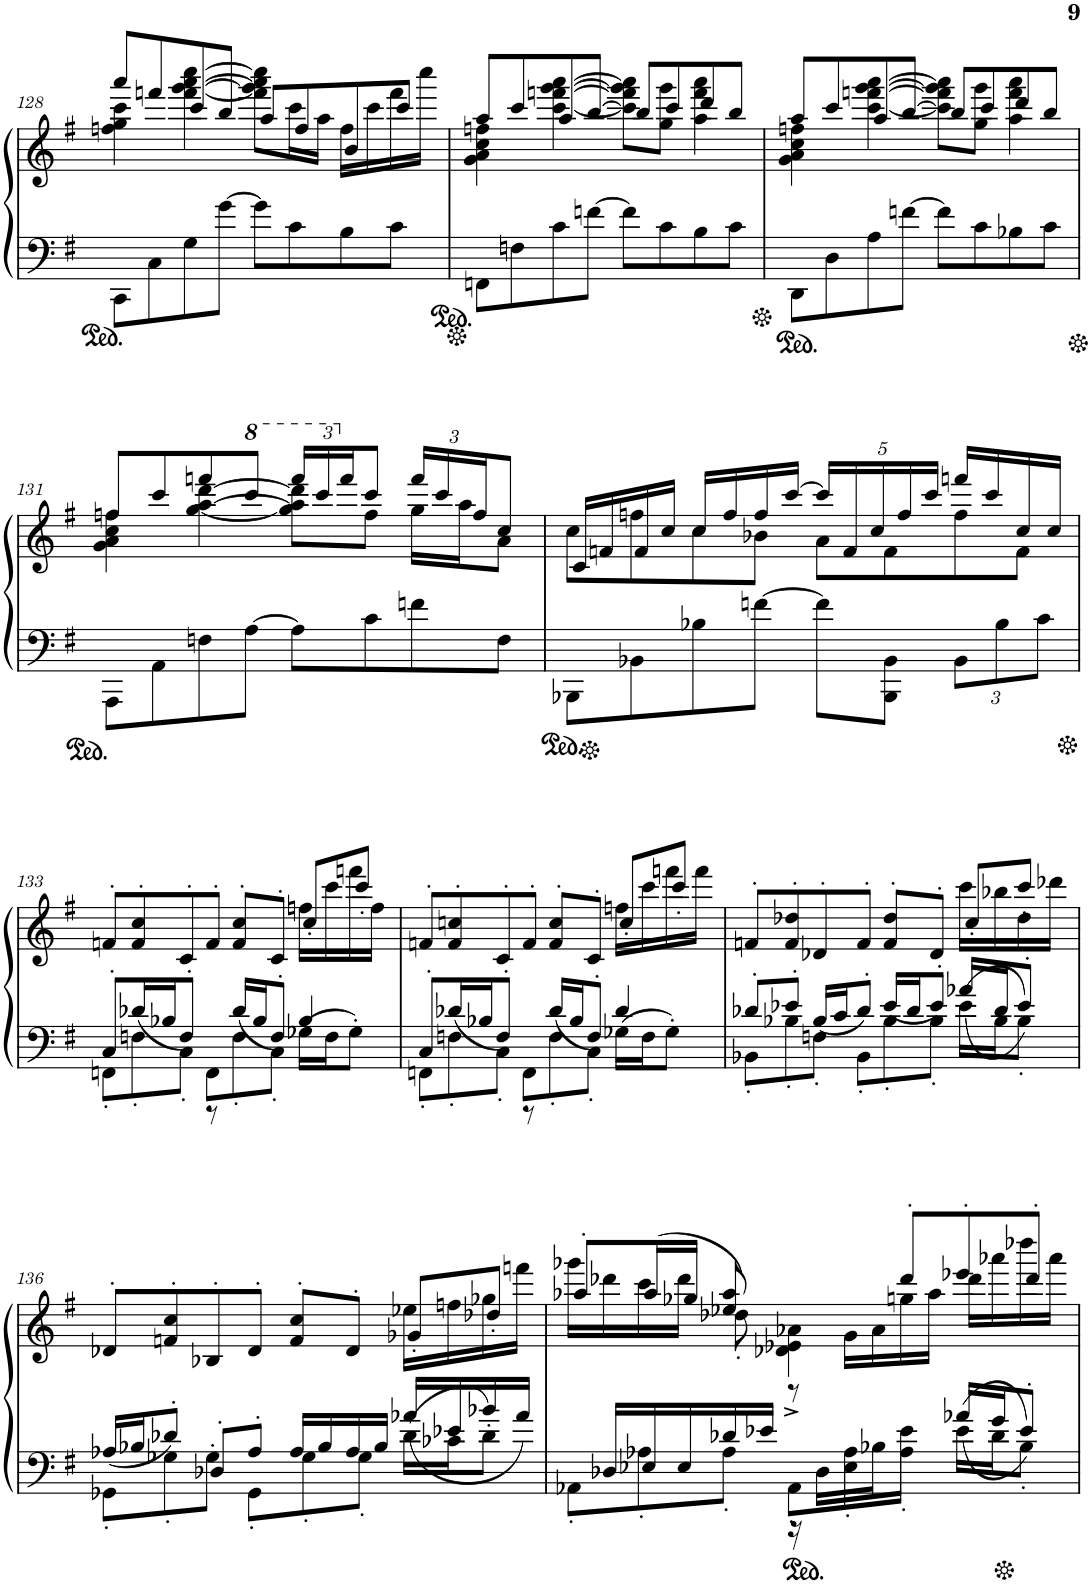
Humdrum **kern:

**kern	**kern
*part1	*part1
*staff2	*staff1
*I"Piano	*
*I'Pno.	*
!!LO:PB:g=z
*clefF4	*clefG2
*k[f#]	*k[f#]
*M4/4	*M4/4
=128	=128
*^	*^
1ryy	8CC\L	8aaa/L	4ffn\ 4gg\ 4ccc\
.	8C\	8fffn/	.
.	8G\	8ccc/	[4fff\ [>4ggg\ [>4aaa\ [>4cccc\
.	[>8g\J	8bb/J	.
.	8g\L]	8aa/L	8fff\] 8ggg\] 8aaa\] 8cccc\]L
.	8c\	8ff/	16ccc\L
.	.	.	16aa\JJ
.	8B\	8b/	16ff\LL
.	.	.	16ccc\
.	8c\J	8ccc/J	16fff\
.	.	.	16cccc\JJ
=129	=129	=129	=129
1ryy	8FFn\L	8aa/L	4g\ 4a\ 4cc\ 4ffn\
.	8Fn\	8ccc/	.
.	8c\	8aa/	[4ccc\ [>4fffn\ [>4ggg\ [>4aaa\
.	[>8fn\J	[8bb/J	.
.	8f\L]	8bb/L]	8ccc\] 8fff\] 8ggg\] 8aaa\]L
.	8c\	8ccc/	8gg\ 8ggg\J
.	8B\	8ddd/	4aa\ 4fff\ 4aaa\
.	8c\J	8bb/J	.
=130	=130	=130	=130
1ryy	8DD\L	8aa/L	4g\ 4a\ 4cc\ 4ffn\
.	8D\	8ccc/	.
.	8A\	8aa/	[4ccc\ [>4fffn\ [>4ggg\ [>4aaa\
.	[>8fn\J	[8bb/J	.
.	8f\L]	8bb/L]	8ccc\] 8fff\] 8ggg\] 8aaa\]L
.	8c\	8ccc/	8gg\ 8ggg\J
.	8B-X\	8ddd/	4aa\ 4fff\ 4aaa\
.	8c\J	8bb/J	.
!!LO:LB:g=z	!!
=131	=131	=131	=131
1ryy	8AAA\L	8ffn/L	4g\ 4a\ 4cc\ 4ff\
.	8AA\	8ccc/	.
.	8Fn\	8fffn/	[4gg\ [>4aa\ [>4ddd\
*	*	*8va	*
.	[>8A\J	8cccc/J	.
*	*	*Xbrackettup	*
.	8A\L]	24ffff/LL	8ggg\] 8aaa\] 8dddd\]L
.	.	24cccc/	.
*	*	*X8va	*
.	.	24fff/J	.
.	8c\	8ccc/J	8ff\J
.	8fn\	24fff/LL	16gg\LL
.	.	24ccc/	.
.	.	.	16aa\J
.	.	24ff/J	.
.	8F\J	8cc/J	8a\J
=132	=132	=132	=132
1ryy	8BBB-X\L	16c/LL	8cc\L
.	.	16fn/	.
.	8BB-X\	16f/	8ffn\
.	.	16cc/JJ	.
.	8B-X\	16cc/LL	8cc\
.	.	16ff/	.
.	[>8fn\J	16ff/	8b-X\J
.	.	[16ccc/JJ	.
.	8f\L]	20ccc/LL]	8a\L
.	.	20f/	.
.	.	20cc/	.
.	8BBB-\ 8BB-\J	.	8f\
.	.	20ff/	.
.	.	20ccc/JJ	.
*	*Xbrackettup	*	*
.	12BB-\L	16fffn/LL	8ff\
.	.	16ccc/	.
.	12B-\	.	.
.	.	16cc/	8f\J
.	12c\J	.	.
.	.	16cc/JJ	.
!!LO:LB:g=z	!!
=133	=133	=133	=133
8FFn'<\L	8C'>/L	8fn'>/L	2.ryy
8Fn'<\	16d-X/L	8f/'> 8cc/'>	.
.	16B-X/J	.	.
8C'<\J	8F'/J	8c'>/	.
8FF'<\L	8r	8f'>/J	.
8F'\	16d-/LL	8f/'> 8cc/'>L	.
.	16B-/J	.	.
8C'\J	8F'/J	8c'>/J	.
16G-X\LL	4B-/	8cc'</L	16ffn\LL
16F\J	.	.	16ccc\
8G-'>\J	.	8ccc'</J	16fffn\
.	.	.	16ff\JJ
=134	=134	=134	=134
8FFn'<\L	8C'>/L	8fn'>/L	2.ryy
8Fn'<\	16d-X/L	8f/'> 8ccn/'>	.
.	16B-X/J	.	.
8C'<\J	8F'/J	8c'>/	.
8FF'<\L	8r	8f'>/J	.
8F'\	16d-/LL	8f/'> 8cc/'>L	.
.	16B-/J	.	.
8C'\J	8F'/J	8c'>/J	.
16G-X\LL	4d-/	8cc'</L	16ffn\LL
16F\J	.	.	16ccc\
8G-'>\J	.	8ccc'</J	16fffn\
.	.	.	16fff\JJ
=135	=135	=135	=135
8BB-X'\L	8d-X'>/L	8fn'>/L	2.ryy
8B-X'\	8e-X'/J	8f/'> 8dd-X/'>	.
8Fn'\J	16B-/LL	8d-X'>/	.
.	16c/J	.	.
8BB-'\L	8d-'/J	8f'>/J	.
8B-'\	16e-/LL	8f/'> 8dd-/'>L	.
.	16d-/J	.	.
8B-'\J	8e-'/J	8d-'>/J	.
16e-\LL	16a-X/LL	8cc'</L	16ccc\LL
16B-\J	16d-/J	.	16bb-X\
8B-'\J	8e-'/J	8ccc'</J	16dd-\
.	.	.	16ddd-X\JJ
!!LO:LB:g=z	!!
=136	=136	=136	=136
8GG-X'\L	16A-X/LL	8d-X'>/L	2.ryy
.	16B-X/J	.	.
8G-X'\	8d-X'/J	8fn/'> 8cc/'>	.
8G-'>\J	8D-X'/L	8B-X'>/	.
8GG-'\L	8A-'/J	8d-'>/J	.
8G-'\	16A-/LL	8f/'> 8cc/'>L	.
.	16B-/	.	.
8G-'\J	16A-/	8d-'>/J	.
.	16B-/JJ	.	.
16d-\LL	16a-X/LL	8g-X'</L	16ee-X\LL
16c-X\J	16e-X/	.	16ffn\
8d-'>\J	16b-X/	8dd-X'</J	16gg-X\
.	16a-/JJ	.	16fffn\JJ
=137	=137	=137	=137
8AA-X'\L	16ryy	8aa-X'/L	16ggg-X\LL
.	16D-X/LL	.	16ddd-X\
8A-X'\	16E-X/	(16aa-/L	16ccc\
.	16E-/	16gg-X/JJ	16ddd-\JJ
8A-'\J	16d-X/	8dd-X'<\)	8ee-X/ 8aa-/
.	16e-X/JJ	.	.
8AA-'\L	16r	4d-X\^< 4e-X\^< 4a-X\^<	8r
.	16D-\LL	.	.
8A-'\	16E-\	.	16g\LL
.	16B-X\J	.	16a-\
8A-'\J	8e-\J	8ddd-'/L	16ggn\
.	.	.	16aa-\JJ
16e-\LL	16a-X/LL	8eee-X'/	16ddd-\LL
16d-\J	16g/J	.	16aaa-X\
8B-'\J	8e-'/J	8ddd-'/J	16dddd-X\
.	.	.	16aaa-\JJ
*v	*v	*	*
*	*v	*v
=	=
*-	*-
